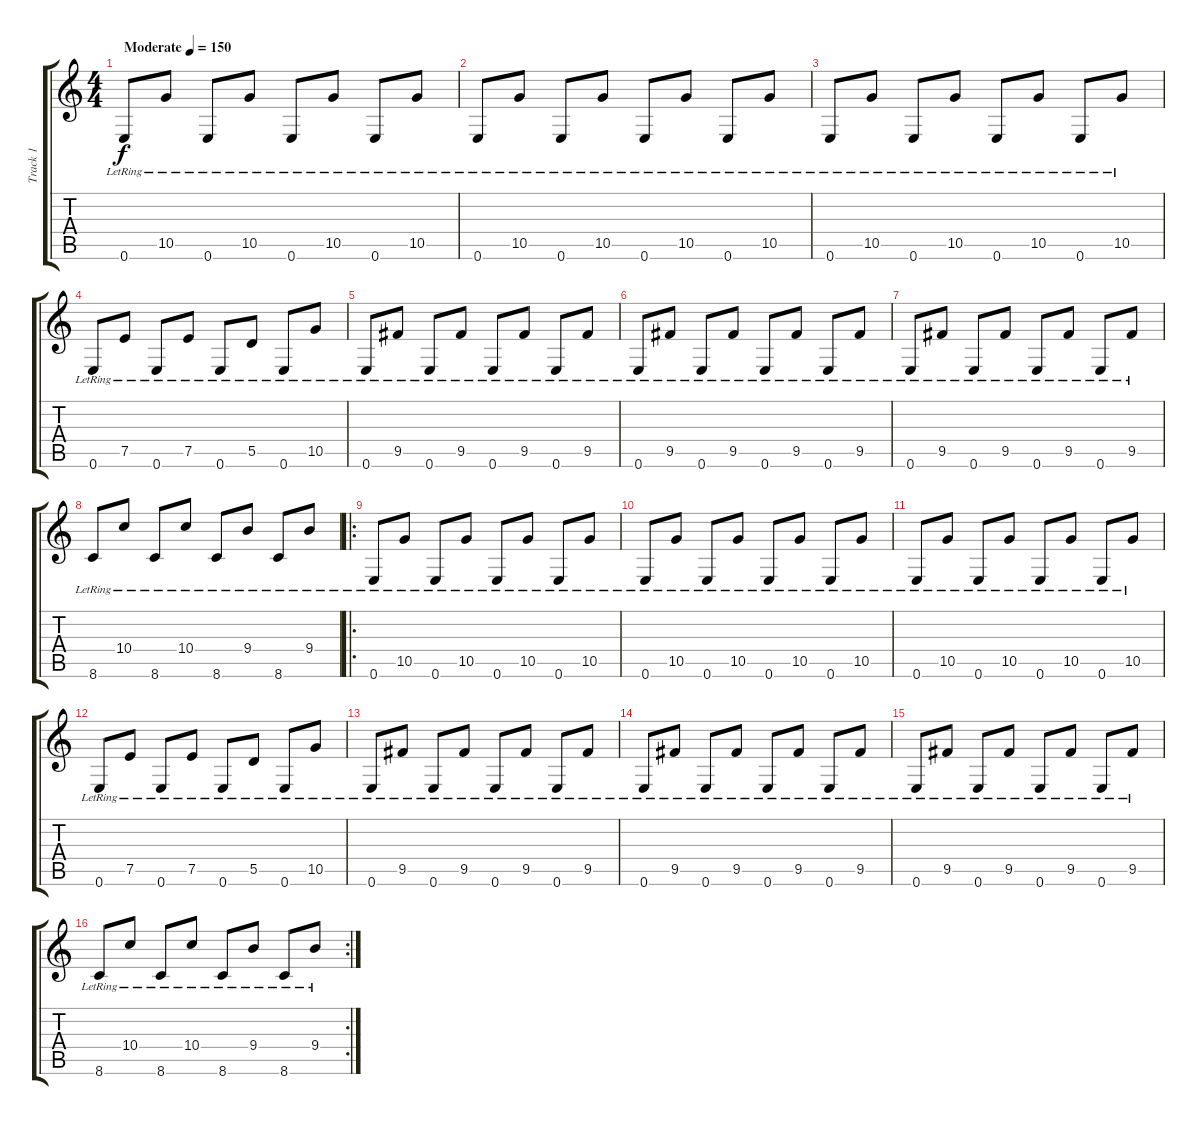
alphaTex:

\track ("Track 1" "Track 1") {instrument overdrivenguitar}
\staff {score tabs}
\tuning (E4 B3 G3 D3 A2 E2) {hide}
\ts (4 4)
\tempo (150 "Moderate")
\clef g2
\ks c
0.6{lr}.8{dy f instrument overdrivenguitar} 10.5{lr}.8 0.6{lr}.8 10.5{lr}.8 0.6{lr}.8 10.5{lr}.8 0.6{lr}.8 10.5{lr}.8 |
0.6{lr}.8 10.5{lr}.8 0.6{lr}.8 10.5{lr}.8 0.6{lr}.8 10.5{lr}.8 0.6{lr}.8 10.5{lr}.8 |
0.6{lr}.8 10.5{lr}.8 0.6{lr}.8 10.5{lr}.8 0.6{lr}.8 10.5{lr}.8 0.6{lr}.8 10.5{lr}.8 |
0.6{lr}.8 7.5{lr}.8 0.6{lr}.8 7.5{lr}.8 0.6{lr}.8 5.5{lr}.8 0.6{lr}.8 10.5{lr}.8 |
0.6{lr}.8 9.5{lr}.8 0.6{lr}.8 9.5{lr}.8 0.6{lr}.8 9.5{lr}.8 0.6{lr}.8 9.5{lr}.8 |
0.6{lr}.8 9.5{lr}.8 0.6{lr}.8 9.5{lr}.8 0.6{lr}.8 9.5{lr}.8 0.6{lr}.8 9.5{lr}.8 |
0.6{lr}.8 9.5{lr}.8 0.6{lr}.8 9.5{lr}.8 0.6{lr}.8 9.5{lr}.8 0.6{lr}.8 9.5{lr}.8 |
8.6{lr}.8 10.4{lr}.8 8.6{lr}.8 10.4{lr}.8 8.6{lr}.8 9.4{lr}.8 8.6{lr}.8 9.4{lr}.8 |
\ro
0.6{lr}.8 10.5{lr}.8 0.6{lr}.8 10.5{lr}.8 0.6{lr}.8 10.5{lr}.8 0.6{lr}.8 10.5{lr}.8 |
0.6{lr}.8 10.5{lr}.8 0.6{lr}.8 10.5{lr}.8 0.6{lr}.8 10.5{lr}.8 0.6{lr}.8 10.5{lr}.8 |
0.6{lr}.8 10.5{lr}.8 0.6{lr}.8 10.5{lr}.8 0.6{lr}.8 10.5{lr}.8 0.6{lr}.8 10.5{lr}.8 |
0.6{lr}.8 7.5{lr}.8 0.6{lr}.8 7.5{lr}.8 0.6{lr}.8 5.5{lr}.8 0.6{lr}.8 10.5{lr}.8 |
0.6{lr}.8 9.5{lr}.8 0.6{lr}.8 9.5{lr}.8 0.6{lr}.8 9.5{lr}.8 0.6{lr}.8 9.5{lr}.8 |
0.6{lr}.8 9.5{lr}.8 0.6{lr}.8 9.5{lr}.8 0.6{lr}.8 9.5{lr}.8 0.6{lr}.8 9.5{lr}.8 |
0.6{lr}.8 9.5{lr}.8 0.6{lr}.8 9.5{lr}.8 0.6{lr}.8 9.5{lr}.8 0.6{lr}.8 9.5{lr}.8 |
\rc 2
8.6{lr}.8 10.4{lr}.8 8.6{lr}.8 10.4{lr}.8 8.6{lr}.8 9.4{lr}.8 8.6{lr}.8 9.4{lr}.8
